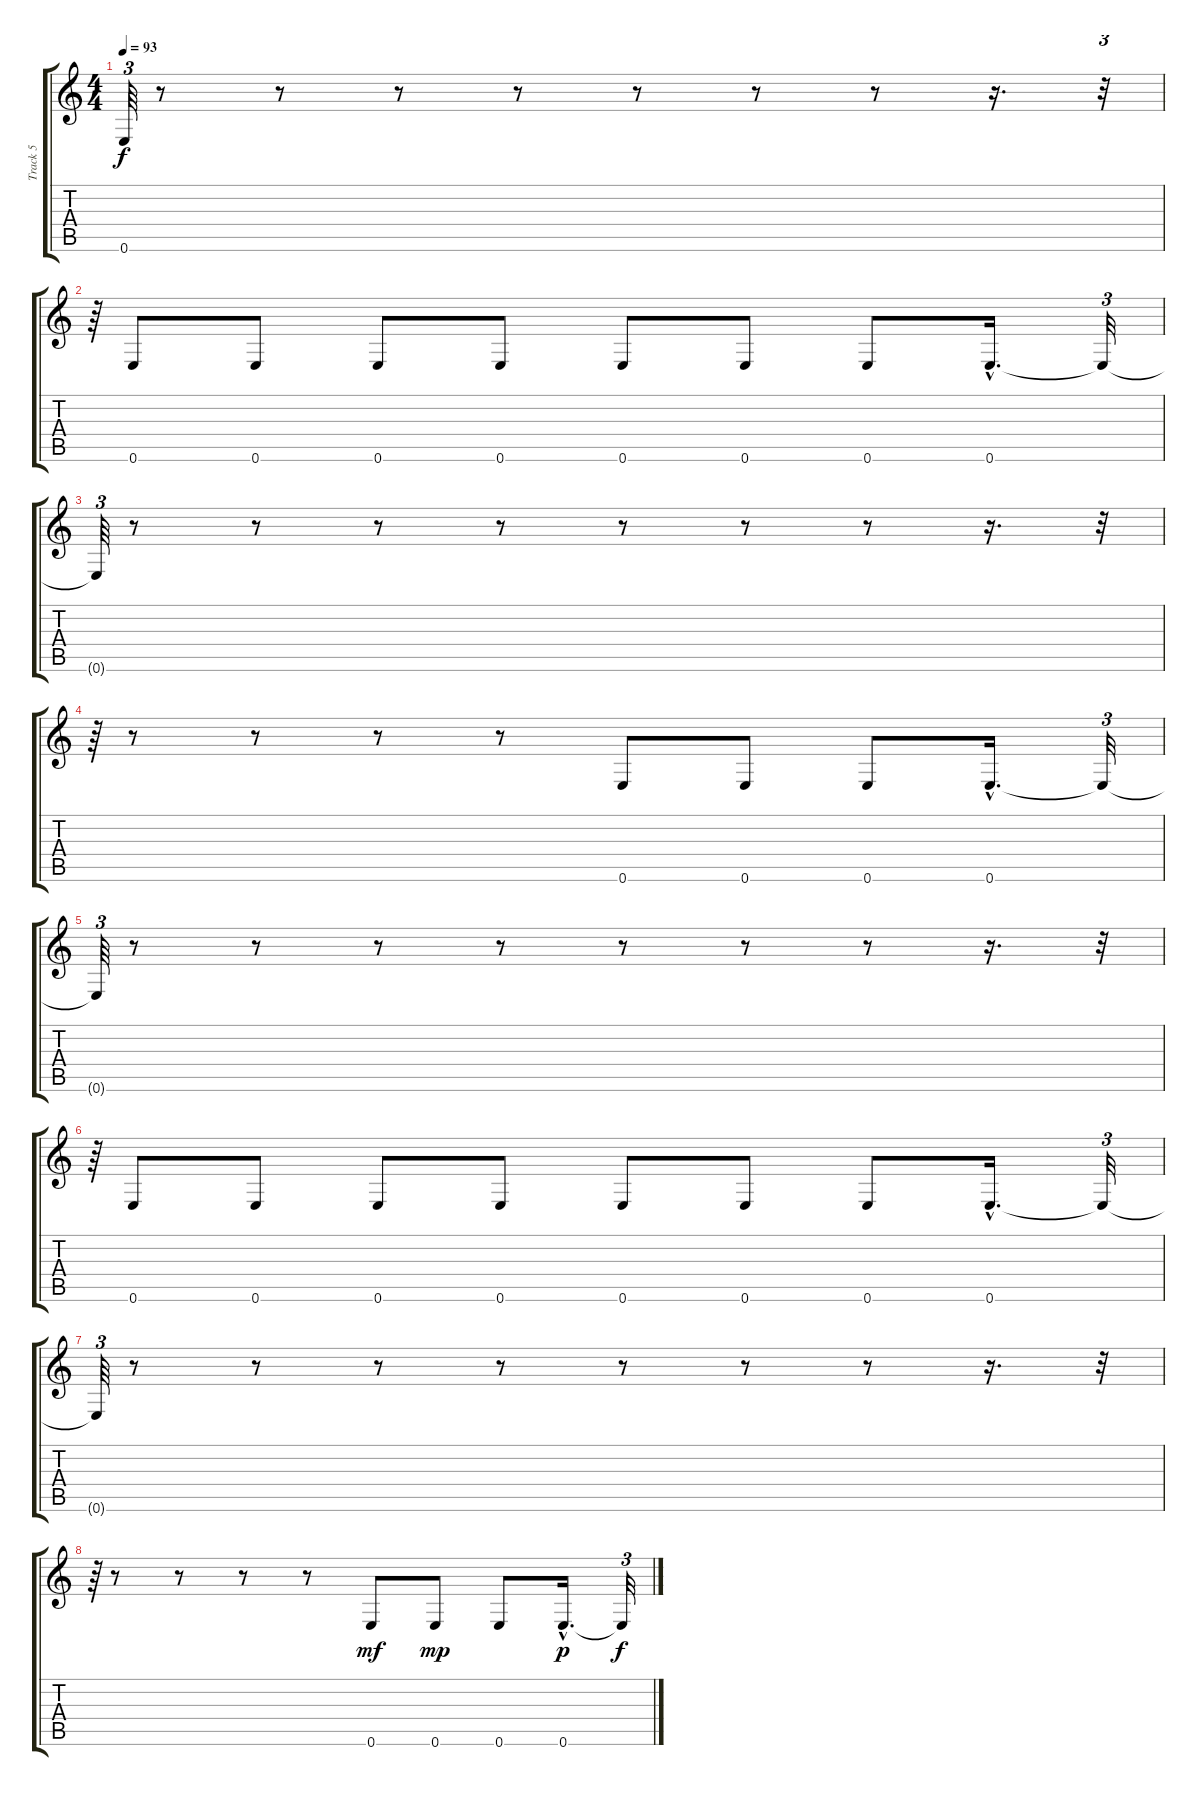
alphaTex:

\track ("Track 5" "Track 5") {instrument electricbassfinger}
\staff {score tabs}
\tuning (E4 B3 G3 D3 A2 E2) {hide}
\ts (4 4)
\tempo 93
\clef g2
\ks c
0.6{t}.64{tu (3 2) dy f} r.8 r.8 r.8 r.8 r.8 r.8 r.8 r.16{d} r.32{tu (3 2)} |
r.64{tu (3 2)} 0.6.8 0.6.8 0.6.8 0.6.8 0.6.8 0.6.8 0.6.8 0.6{hac}.16{d} 0.6{t}.32{tu (3 2)} |
0.6{t}.64{tu (3 2)} r.8 r.8 r.8 r.8 r.8 r.8 r.8 r.16{d} r.32{tu (3 2)} |
r.64{tu (3 2)} r.8 r.8 r.8 r.8 0.6.8 0.6.8 0.6.8 0.6{hac}.16{d} 0.6{t}.32{tu (3 2)} |
0.6{t}.64{tu (3 2)} r.8 r.8 r.8 r.8 r.8 r.8 r.8 r.16{d} r.32{tu (3 2)} |
r.64{tu (3 2)} 0.6.8 0.6.8 0.6.8 0.6.8 0.6.8 0.6.8 0.6.8 0.6{hac}.16{d} 0.6{t}.32{tu (3 2)} |
0.6{t}.64{tu (3 2)} r.8 r.8 r.8 r.8 r.8 r.8 r.8 r.16{d} r.32{tu (3 2)} |
r.64{tu (3 2)} r.8 r.8 r.8 r.8 0.6.8{dy mf} 0.6.8{dy mp} 0.6.8 0.6{hac}.16{d dy p} 0.6{t}.32{tu (3 2) dy f}
